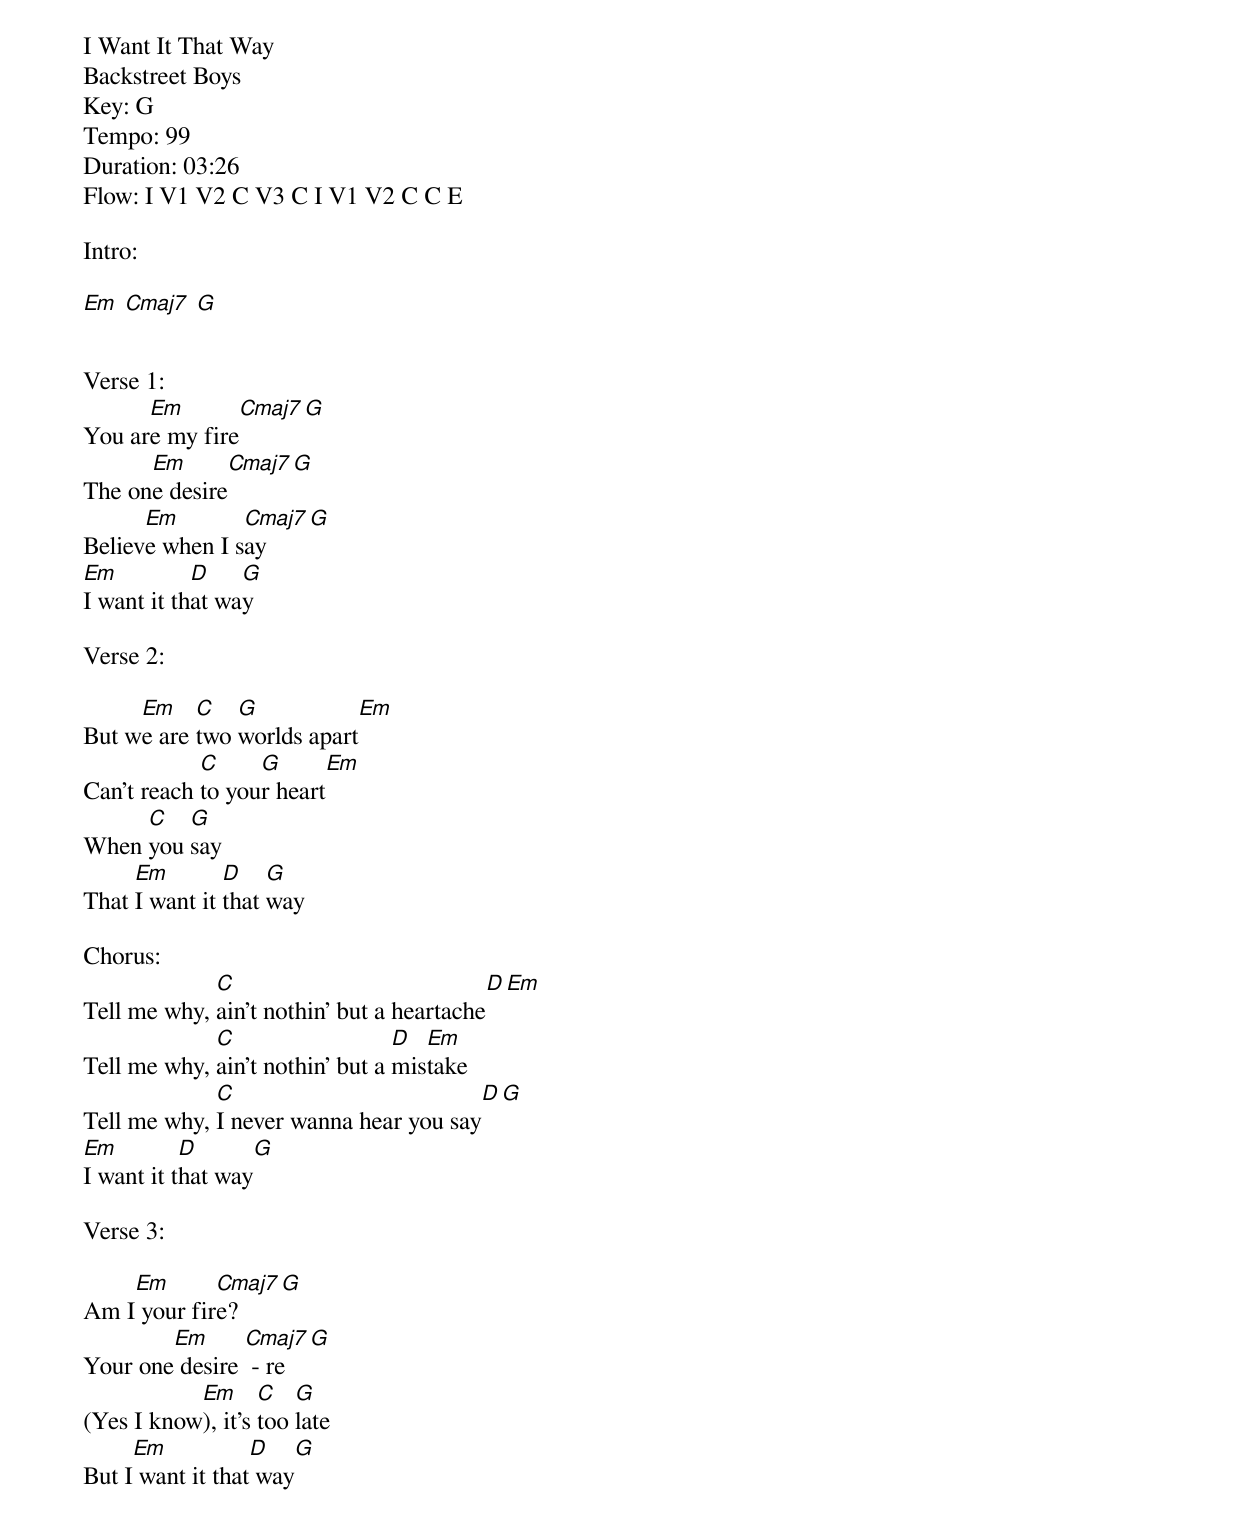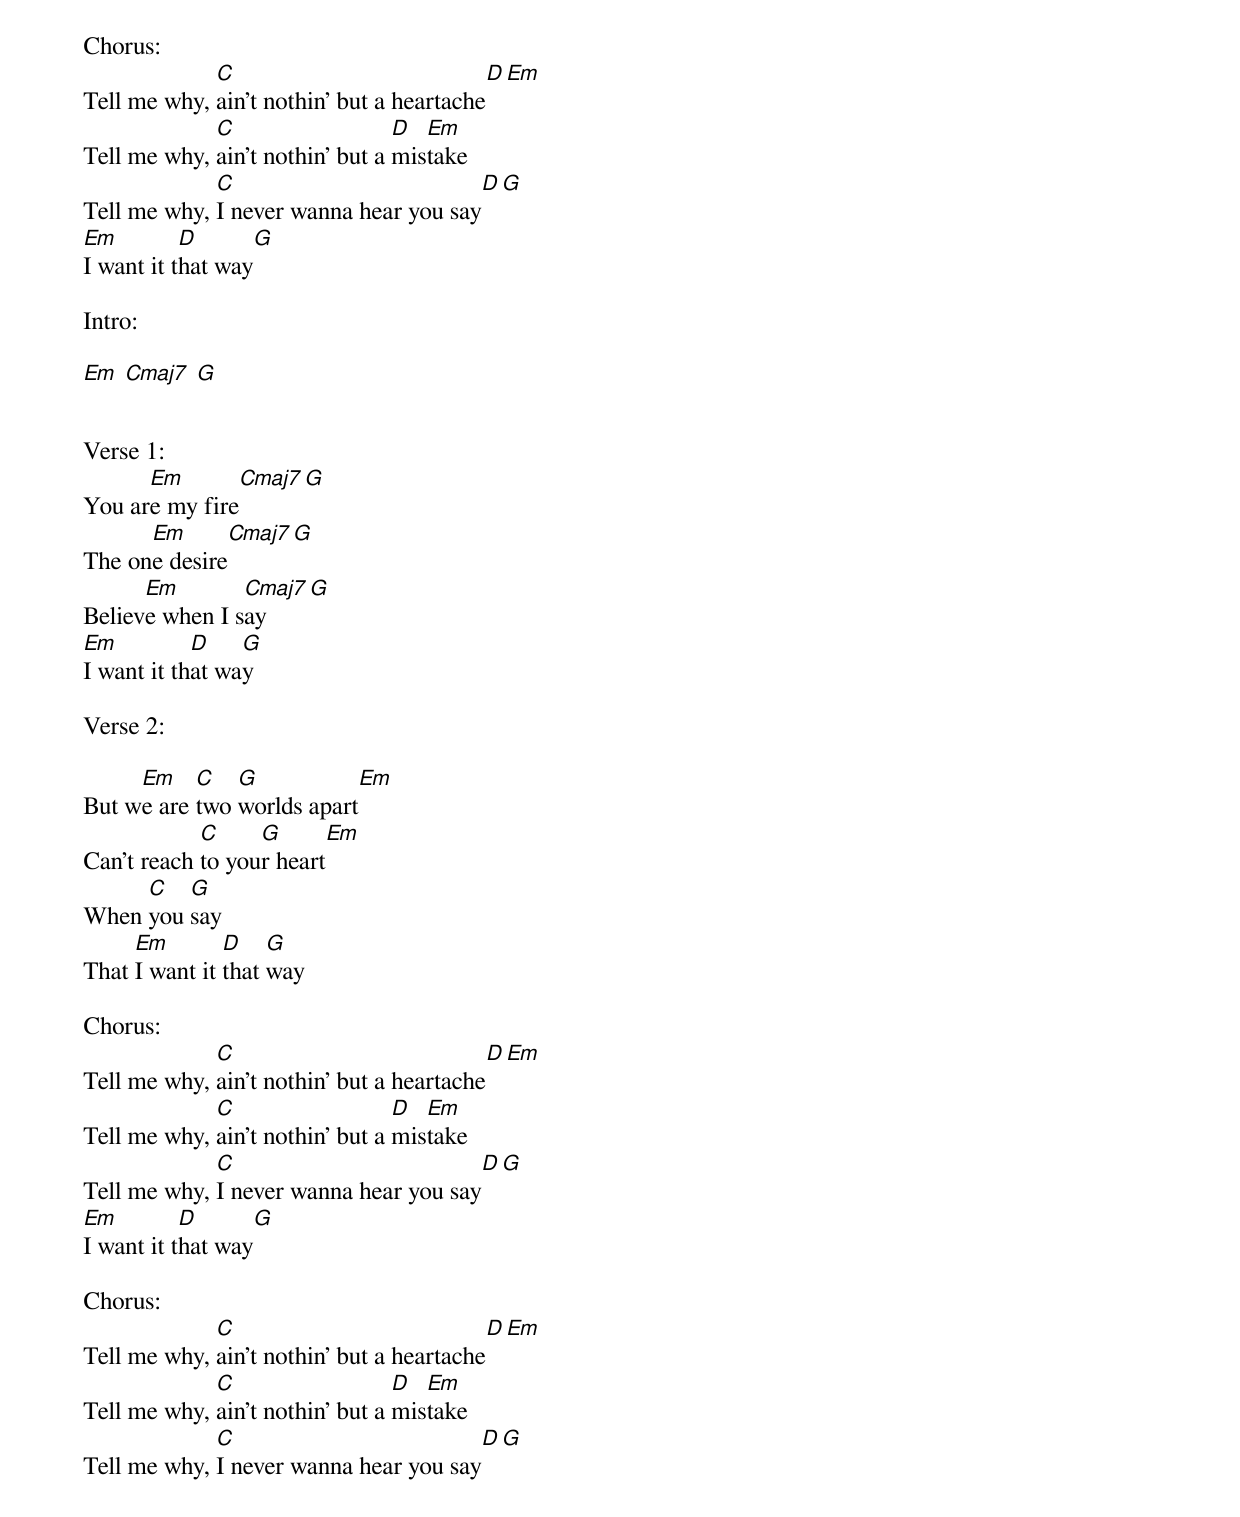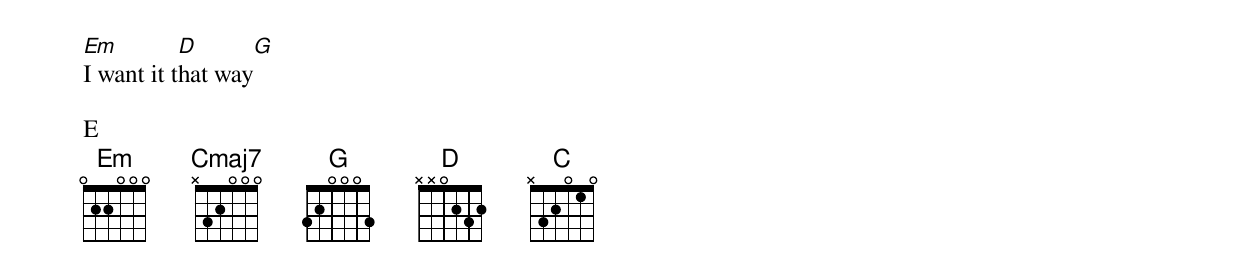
I Want It That Way
Backstreet Boys
Key: G
Tempo: 99
Duration: 03:26
Flow: I V1 V2 C V3 C I V1 V2 C C E

Intro:

[Em] [Cmaj7] [G]


Verse 1:
You ar[Em]e my fire[Cmaj7][G]
The on[Em]e desire[Cmaj7][G]
Believ[Em]e when I s[Cmaj7]ay[G]
[Em]I want it th[D]at wa[G]y

Verse 2:

But w[Em]e are [C]two [G]worlds apart[Em]
Can't reach [C]to you[G]r heart[Em]
When [C]you [G]say
That [Em]I want it [D]that [G]way

Chorus:
Tell me why, [C]ain't nothin' but a heartache[D][Em]
Tell me why, [C]ain't nothin' but a [D]mis[Em]take
Tell me why, [C]I never wanna hear you say[D][G]
[Em]I want it t[D]hat way[G]

Verse 3:

Am I[Em] your fir[Cmaj7]e?[G]
Your one[Em] desire [Cmaj7] - re[G]
(Yes I know[Em]), it's [C]too [G]late
But I[Em] want it that[D] way[G]

Chorus:
Tell me why, [C]ain't nothin' but a heartache[D][Em]
Tell me why, [C]ain't nothin' but a [D]mis[Em]take
Tell me why, [C]I never wanna hear you say[D][G]
[Em]I want it t[D]hat way[G]

Intro:

[Em] [Cmaj7] [G]


Verse 1:
You ar[Em]e my fire[Cmaj7][G]
The on[Em]e desire[Cmaj7][G]
Believ[Em]e when I s[Cmaj7]ay[G]
[Em]I want it th[D]at wa[G]y

Verse 2:

But w[Em]e are [C]two [G]worlds apart[Em]
Can't reach [C]to you[G]r heart[Em]
When [C]you [G]say
That [Em]I want it [D]that [G]way

Chorus:
Tell me why, [C]ain't nothin' but a heartache[D][Em]
Tell me why, [C]ain't nothin' but a [D]mis[Em]take
Tell me why, [C]I never wanna hear you say[D][G]
[Em]I want it t[D]hat way[G]

Chorus:
Tell me why, [C]ain't nothin' but a heartache[D][Em]
Tell me why, [C]ain't nothin' but a [D]mis[Em]take
Tell me why, [C]I never wanna hear you say[D][G]
[Em]I want it t[D]hat way[G]

E
